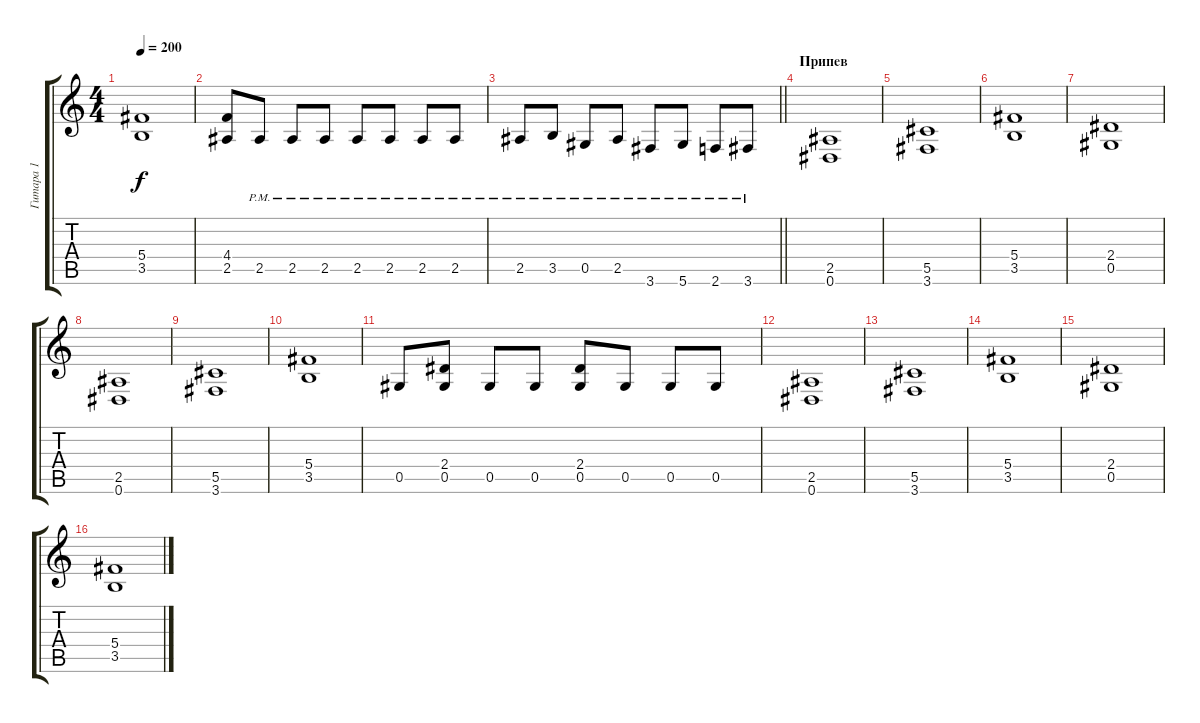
\track ("Гитара 1" "Гитара 1") {instrument overdrivenguitar}
\staff {score tabs}
\tuning (Eb4 Bb3 Gb3 Db3 Ab2 Eb2) {hide}
\ts (4 4)
\tempo 200
\clef g2
\ks c
(5.4 3.5).1{dy f} |
(4.4 2.5).8 2.5{pm}.8 2.5{pm}.8 2.5{pm}.8 2.5{pm}.8 2.5{pm}.8 2.5{pm}.8 2.5{pm}.8 |
\barLineRight lightlight
2.5{pm}.8 3.5{pm}.8 0.5{pm}.8 2.5{pm}.8 3.6{pm}.8 5.6{pm}.8 2.6{pm}.8 3.6{pm}.8 |
\section ("" "Припев")
(2.5 0.6).1 |
(5.5 3.6).1 |
(5.4 3.5).1 |
(2.4 0.5).1 |
(2.5 0.6).1 |
(5.5 3.6).1 |
(5.4 3.5).1 |
0.5.8 (2.4 0.5).8 0.5.8 0.5.8 (2.4 0.5).8 0.5.8 0.5.8 0.5.8 |
(2.5 0.6).1 |
(5.5 3.6).1 |
(5.4 3.5).1 |
(2.4 0.5).1 |
(5.4 3.5).1
